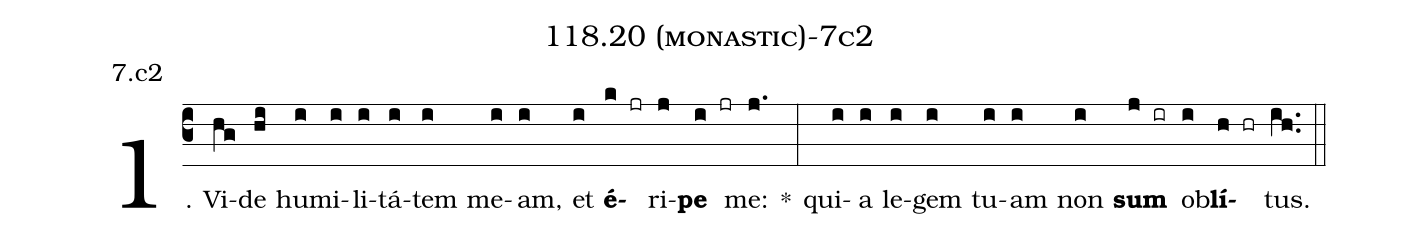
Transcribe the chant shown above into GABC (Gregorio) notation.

name: 118.20 (monastic)-7c2;
annotation: 7.c2;
%%
(c3)1. Vi(hg)de(hi) hu(i)mi(i)li(i)tá(i)tem(i) me(i)am,(i) et(i) <b>é</b>(k jr)ri(j)<b>pe</b>(i jr) me:(j.) *(:) qui(i)a(i) le(i)gem(i) tu(i)am(i) non(i) <b>sum</b>(j ir) ob(i)<b>lí</b>(h hr)tus.(ih..) (::)
